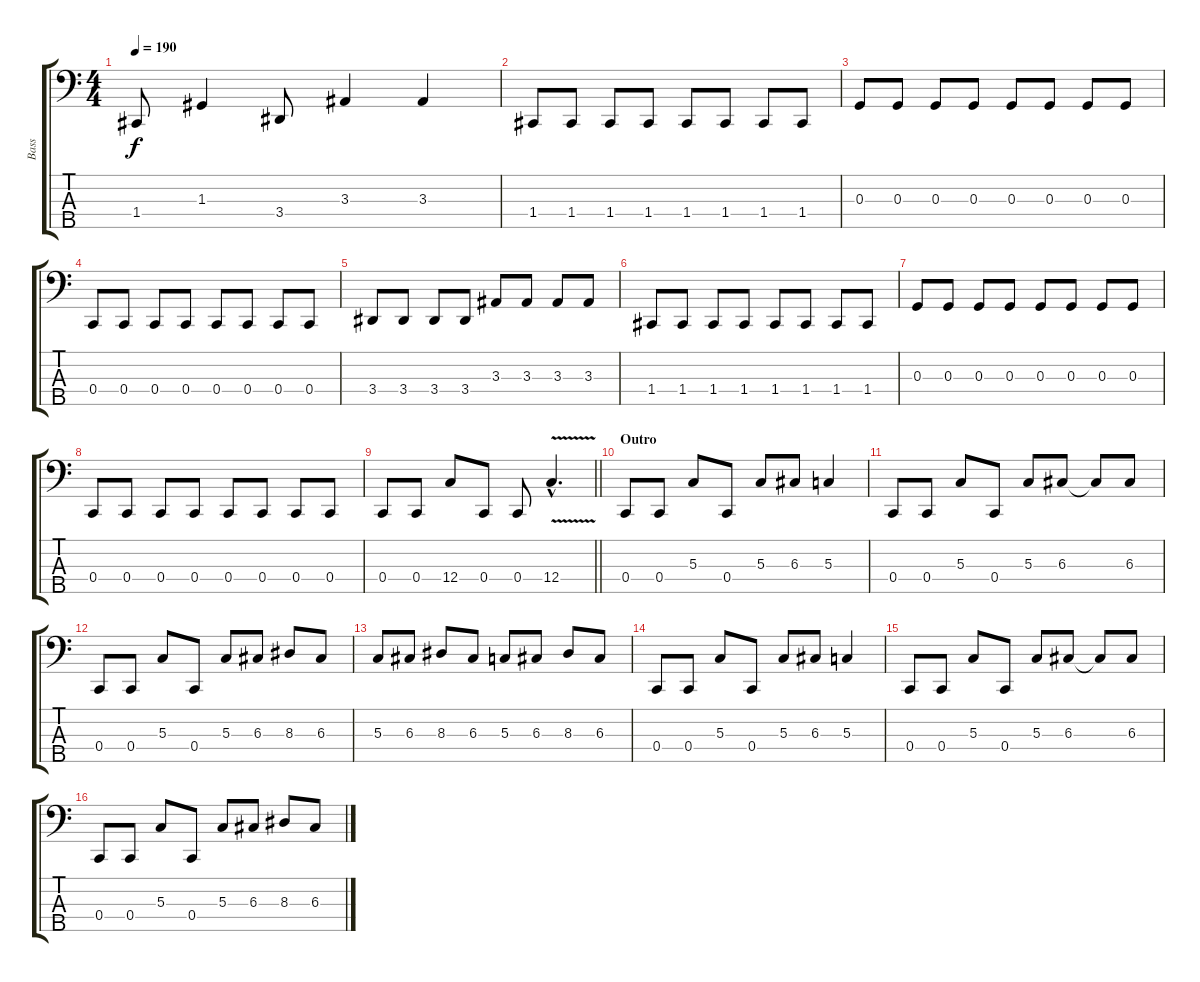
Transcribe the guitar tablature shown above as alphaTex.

\track ("Bass" "Bass") {instrument electricbasspick}
\staff {score tabs}
\tuning (F2 C2 G1 C1 A0) {hide}
\ts (4 4)
\tempo 190
\clef f4
\ks c
1.4.8{dy f} 1.3.4 3.4.8 3.3.4 3.3.4 |
1.4.8 1.4.8 1.4.8 1.4.8 1.4.8 1.4.8 1.4.8 1.4.8 |
0.3.8 0.3.8 0.3.8 0.3.8 0.3.8 0.3.8 0.3.8 0.3.8 |
0.4.8 0.4.8 0.4.8 0.4.8 0.4.8 0.4.8 0.4.8 0.4.8 |
3.4.8 3.4.8 3.4.8 3.4.8 3.3.8 3.3.8 3.3.8 3.3.8 |
1.4.8 1.4.8 1.4.8 1.4.8 1.4.8 1.4.8 1.4.8 1.4.8 |
0.3.8 0.3.8 0.3.8 0.3.8 0.3.8 0.3.8 0.3.8 0.3.8 |
0.4.8 0.4.8 0.4.8 0.4.8 0.4.8 0.4.8 0.4.8 0.4.8 |
\barLineRight lightlight
0.4.8 0.4.8 12.4.8 0.4.8 0.4.8 12.4{v hac}.4{d} |
\section ("" "Outro")
0.4.8 0.4.8 5.3.8 0.4.8 5.3.8 6.3.8 5.3.4 |
0.4.8 0.4.8 5.3.8 0.4.8 5.3.8 6.3.8 6.3{t}.8 6.3.8 |
0.4.8 0.4.8 5.3.8 0.4.8 5.3.8 6.3.8 8.3.8 6.3.8 |
5.3.8 6.3.8 8.3.8 6.3.8 5.3.8 6.3.8 8.3.8 6.3.8 |
0.4.8 0.4.8 5.3.8 0.4.8 5.3.8 6.3.8 5.3.4 |
0.4.8 0.4.8 5.3.8 0.4.8 5.3.8 6.3.8 6.3{t}.8 6.3.8 |
0.4.8 0.4.8 5.3.8 0.4.8 5.3.8 6.3.8 8.3.8 6.3.8
